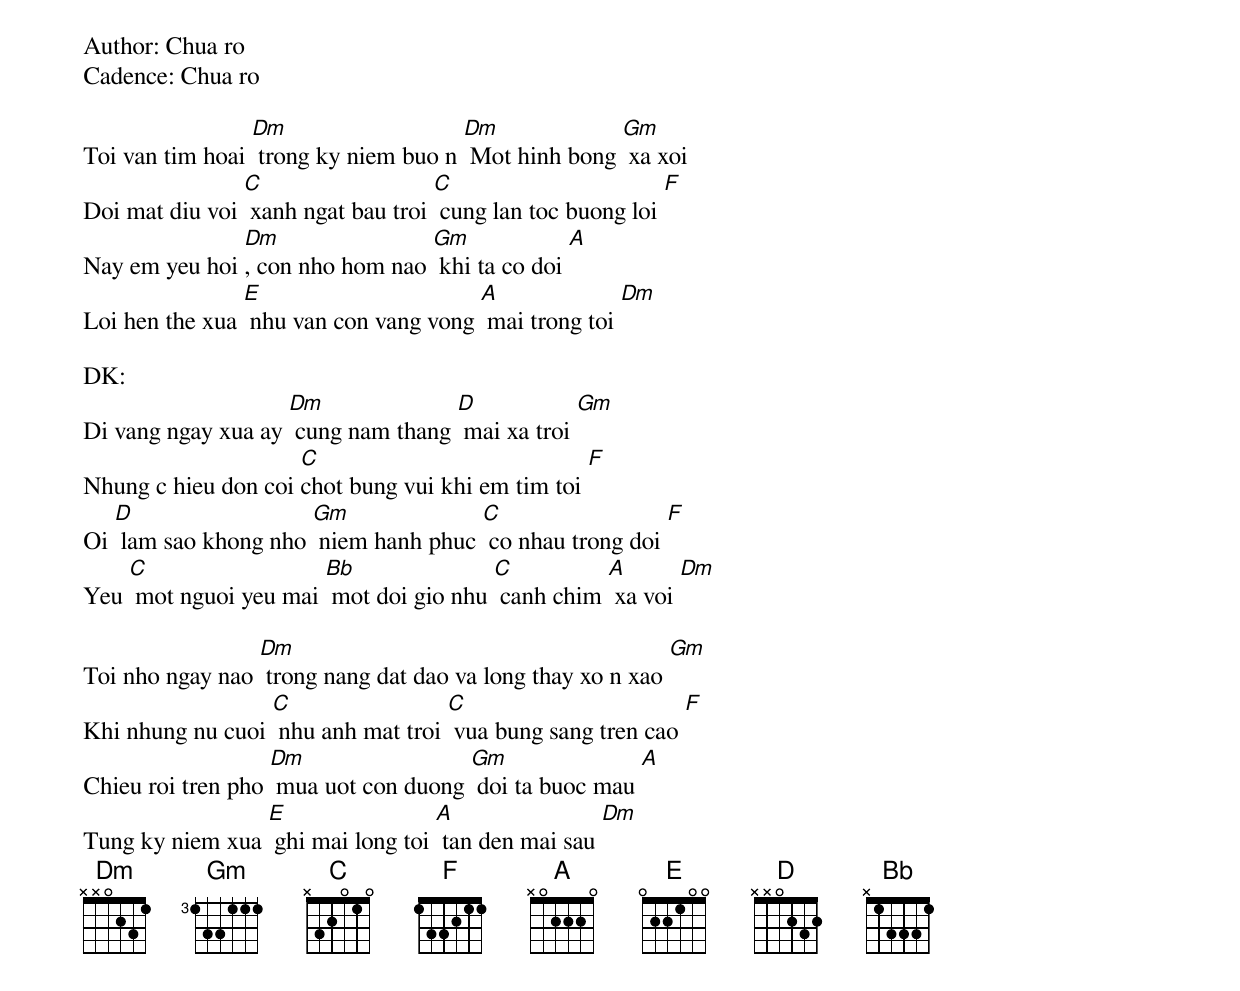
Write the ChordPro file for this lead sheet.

Author: Chua ro
Cadence: Chua ro

Toi van tim hoai [Dm] trong ky niem buo n [Dm] Mot hinh bong [Gm] xa xoi
Doi mat diu voi [C] xanh ngat bau troi [C] cung lan toc buong loi [F]
Nay em yeu hoi [Dm], con nho hom nao [Gm] khi ta co doi [A]
Loi hen the xua [E] nhu van con vang vong [A] mai trong toi [Dm]

DK:
Di vang ngay xua ay [Dm] cung nam thang [D] mai xa troi [Gm]
Nhung c hieu don coi [C]chot bung vui khi em tim toi [F]
Oi [D] lam sao khong nho [Gm] niem hanh phuc [C] co nhau trong doi [F]
Yeu [C] mot nguoi yeu mai [Bb] mot doi gio nhu [C] canh chim [A] xa voi [Dm]

Toi nho ngay nao [Dm] trong nang dat dao va long thay xo n xao [Gm]
Khi nhung nu cuoi [C] nhu anh mat troi [C] vua bung sang tren cao [F]
Chieu roi tren pho [Dm] mua uot con duong [Gm] doi ta buoc mau [A]
Tung ky niem xua [E] ghi mai long toi [A] tan den mai sau [Dm]
